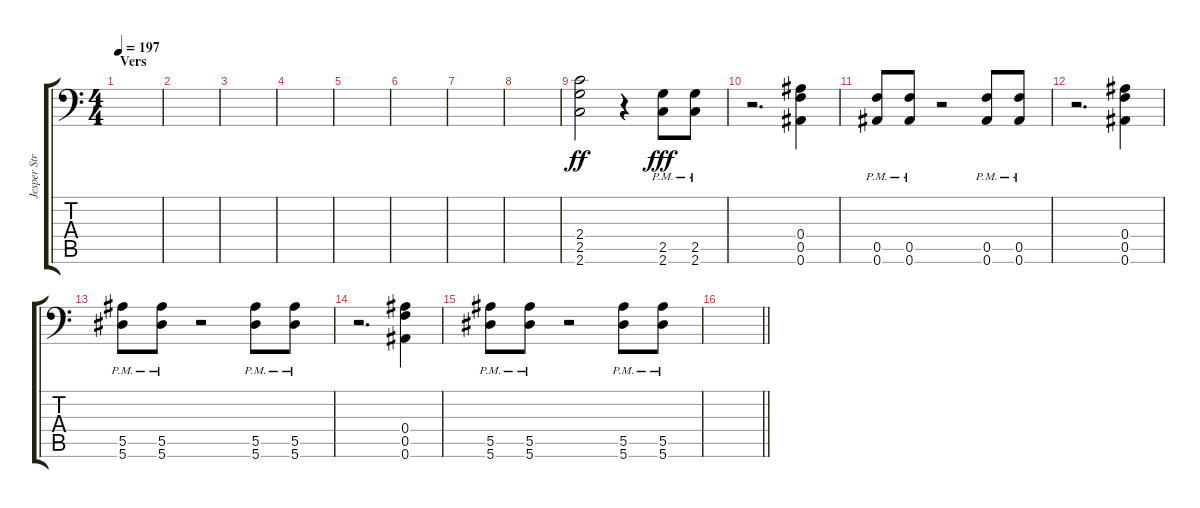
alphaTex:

\track ("Jesper Strömblad 2te Stimme" "Jesper Str") {instrument distortionguitar}
\staff {score tabs}
\tuning (C4 G3 Eb3 Bb2 F2 Bb1) {hide}
\ts (4 4)
\section ("" "Vers")
\tempo 197
\clef f4
\ks c
|
|
|
|
|
|
|
|
(2.4 2.5 2.6).2{dy ff} r.4 (2.5{pm} 2.6{pm}).8{dy fff} (2.5{pm} 2.6{pm}).8 |
r.2{d} (0.4 0.5 0.6).4 |
(0.5{pm} 0.6{pm}).8 (0.5{pm} 0.6{pm}).8 r.2 (0.5{pm} 0.6{pm}).8 (0.5{pm} 0.6{pm}).8 |
r.2{d} (0.4 0.5 0.6).4 |
(5.5{pm} 5.6{pm}).8 (5.5{pm} 5.6{pm}).8 r.2 (5.5{pm} 5.6{pm}).8 (5.5{pm} 5.6{pm}).8 |
r.2{d} (0.4 0.5 0.6).4 |
(5.5{pm} 5.6{pm}).8 (5.5{pm} 5.6{pm}).8 r.2 (5.5{pm} 5.6{pm}).8 (5.5{pm} 5.6{pm}).8 |
\barLineRight lightlight
